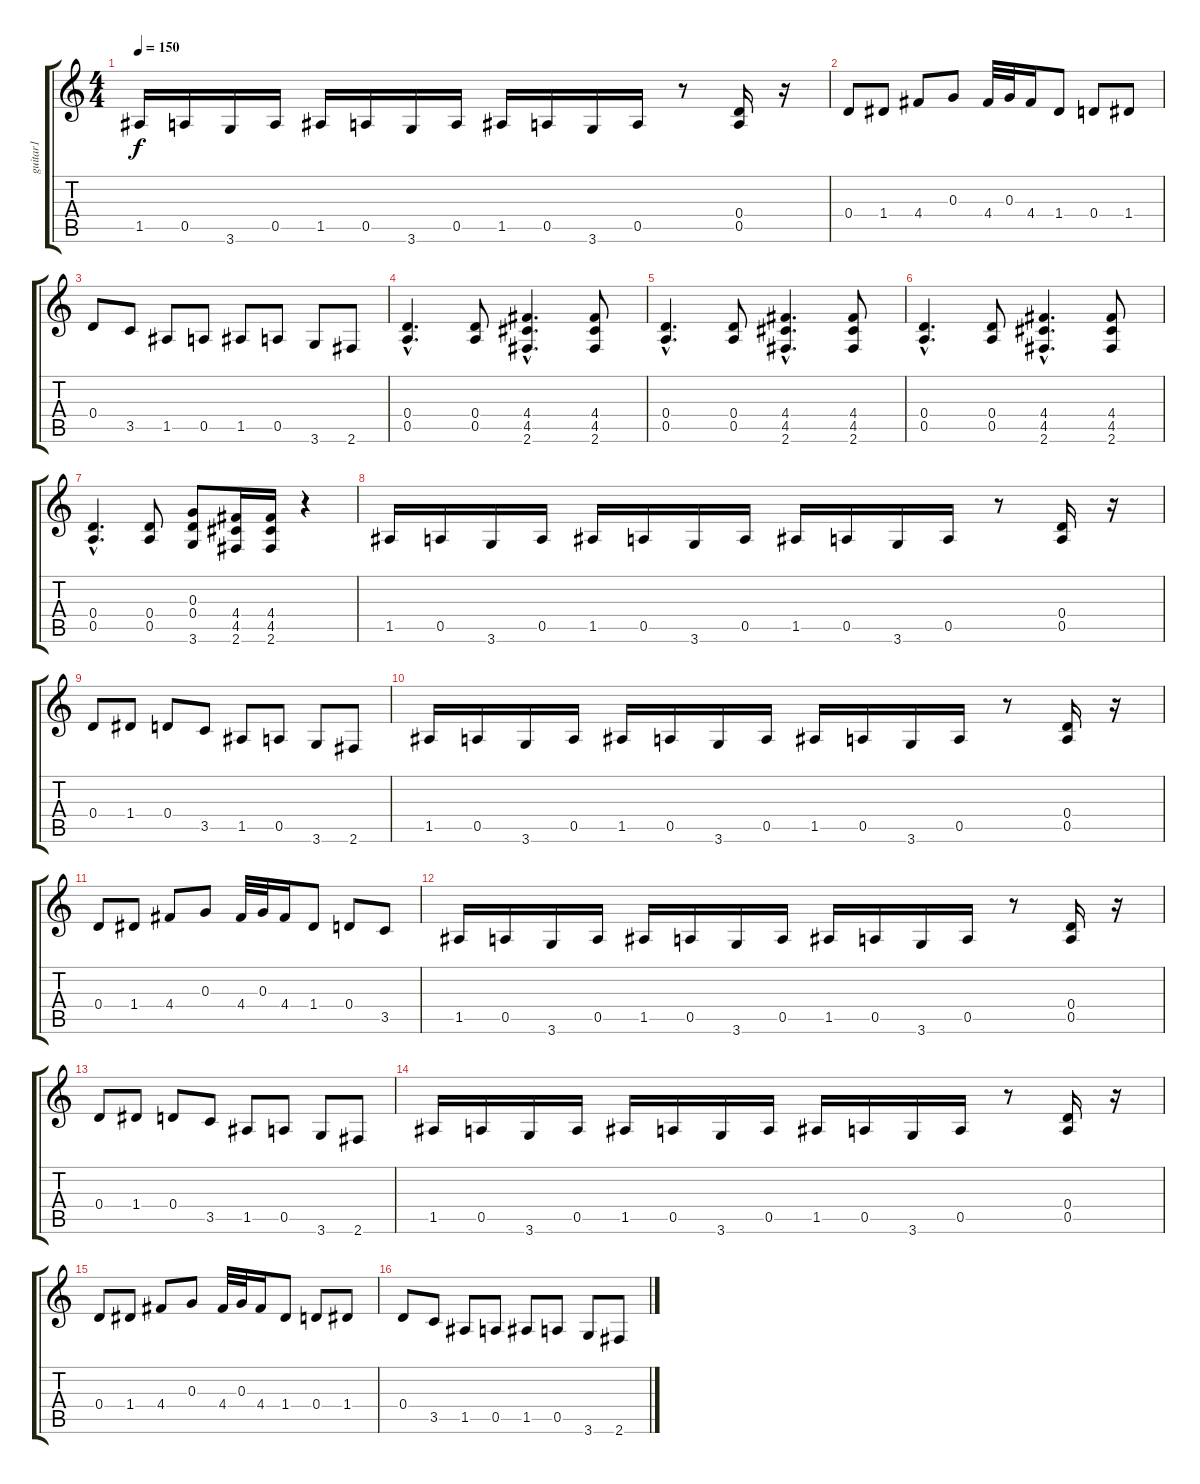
\track ("guitar1" "guitar1") {instrument distortionguitar}
\staff {score tabs}
\tuning (E4 B3 G3 D3 A2 E2) {hide}
\ts (4 4)
\tempo 150
\clef g2
\ks c
1.5.16{dy f} 0.5.16 3.6.16 0.5.16 1.5.16 0.5.16 3.6.16 0.5.16 1.5.16 0.5.16 3.6.16 0.5.16 r.8 (0.4 0.5).16 r.16 |
0.4.8 1.4.8 4.4.8 0.3.8 4.4.32 0.3.32 4.4.16 1.4.8 0.4.8 1.4.8 |
0.4.8 3.5.8 1.5.8 0.5.8 1.5.8 0.5.8 3.6.8 2.6.8 |
(0.4{hac} 0.5{hac}).4{d} (0.4 0.5).8 (4.4{hac} 4.5{hac} 2.6{hac}).4{d} (4.4 4.5 2.6).8 |
(0.4{hac} 0.5{hac}).4{d} (0.4 0.5).8 (4.4{hac} 4.5{hac} 2.6{hac}).4{d} (4.4 4.5 2.6).8 |
(0.4{hac} 0.5{hac}).4{d} (0.4 0.5).8 (4.4{hac} 4.5{hac} 2.6{hac}).4{d} (4.4 4.5 2.6).8 |
(0.4{hac} 0.5{hac}).4{d} (0.4 0.5).8 (0.3 0.4 3.6).8 (4.4 4.5 2.6).16 (4.4 4.5 2.6).16 r.4 |
1.5.16 0.5.16 3.6.16 0.5.16 1.5.16 0.5.16 3.6.16 0.5.16 1.5.16 0.5.16 3.6.16 0.5.16 r.8 (0.4 0.5).16 r.16 |
0.4.8 1.4.8 0.4.8 3.5.8 1.5.8 0.5.8 3.6.8 2.6.8 |
1.5.16 0.5.16 3.6.16 0.5.16 1.5.16 0.5.16 3.6.16 0.5.16 1.5.16 0.5.16 3.6.16 0.5.16 r.8 (0.4 0.5).16 r.16 |
0.4.8 1.4.8 4.4.8 0.3.8 4.4.32 0.3.32 4.4.16 1.4.8 0.4.8 3.5.8 |
1.5.16 0.5.16 3.6.16 0.5.16 1.5.16 0.5.16 3.6.16 0.5.16 1.5.16 0.5.16 3.6.16 0.5.16 r.8 (0.4 0.5).16 r.16 |
0.4.8 1.4.8 0.4.8 3.5.8 1.5.8 0.5.8 3.6.8 2.6.8 |
1.5.16 0.5.16 3.6.16 0.5.16 1.5.16 0.5.16 3.6.16 0.5.16 1.5.16 0.5.16 3.6.16 0.5.16 r.8 (0.4 0.5).16 r.16 |
0.4.8 1.4.8 4.4.8 0.3.8 4.4.32 0.3.32 4.4.16 1.4.8 0.4.8 1.4.8 |
0.4.8 3.5.8 1.5.8 0.5.8 1.5.8 0.5.8 3.6.8 2.6.8
